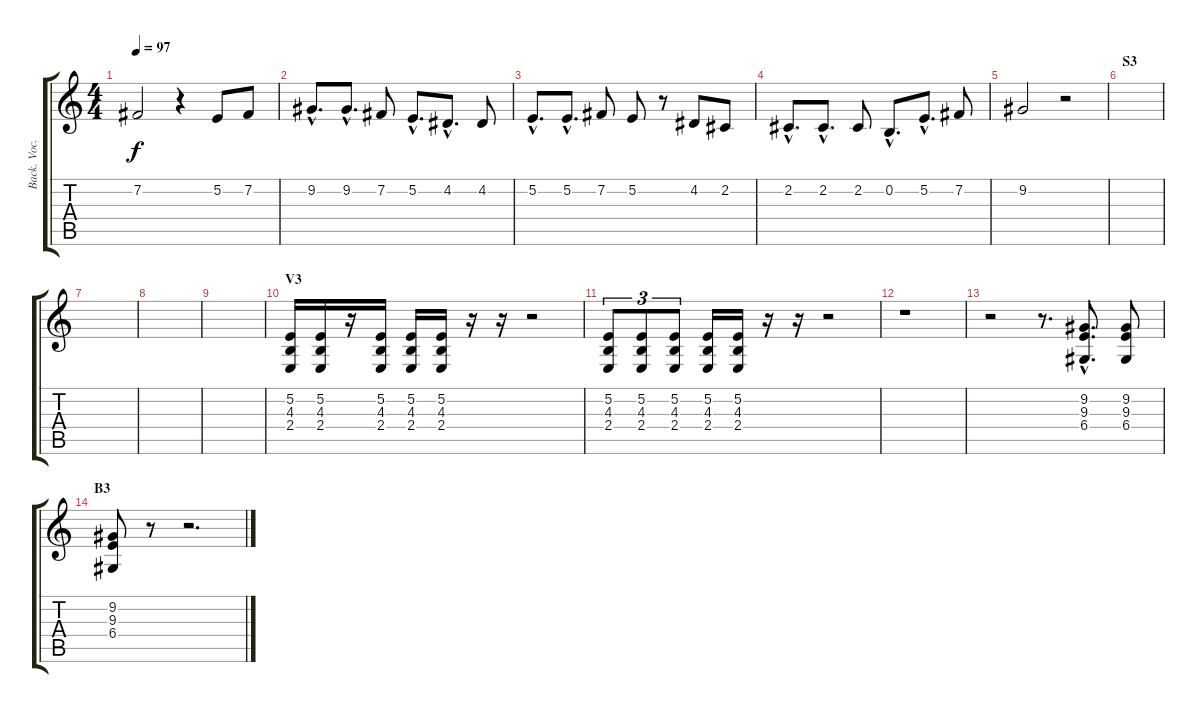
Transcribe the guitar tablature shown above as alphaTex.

\track ("Back. Voc." "Back. Voc.") {instrument choiraahs}
\staff {score tabs}
\tuning (E4 B3 G3 D3 A2 E2) {hide}
\ts (4 4)
\tempo 97
\clef g2
\ks c
7.2.2{dy f} r.4 5.2.8 7.2.8 |
9.2{hac}.8{d} 9.2{hac}.8{d} 7.2.8 5.2{hac}.8{d} 4.2{hac}.8{d} 4.2.8 |
5.2{hac}.8{d} 5.2{hac}.8{d} 7.2.8 5.2.8 r.8 4.2.8 2.2.8 |
2.2{hac}.8{d} 2.2{hac}.8{d} 2.2.8 0.2{hac}.8{d} 5.2{hac}.8{d} 7.2.8 |
9.2.2 r.2 |
\section ("" "S3")
|
|
|
|
\section ("" "V3")
(5.2 4.3 2.4).16 (5.2 4.3 2.4).16 r.16 (5.2 4.3 2.4).16 (5.2 4.3 2.4).16 (5.2 4.3 2.4).16 r.16 r.16 r.2 |
(5.2 4.3 2.4).8{tu (3 2)} (5.2 4.3 2.4).8{tu (3 2)} (5.2 4.3 2.4).8{tu (3 2)} (5.2 4.3 2.4).16 (5.2 4.3 2.4).16 r.16 r.16 r.2 |
r.1 |
r.2 r.8{d} (9.2{hac} 9.3{hac} 6.4{hac}).8{d} (9.2 9.3 6.4).8 |
\section ("" "B3")
(9.2 9.3 6.4).8 r.8 r.2{d}
